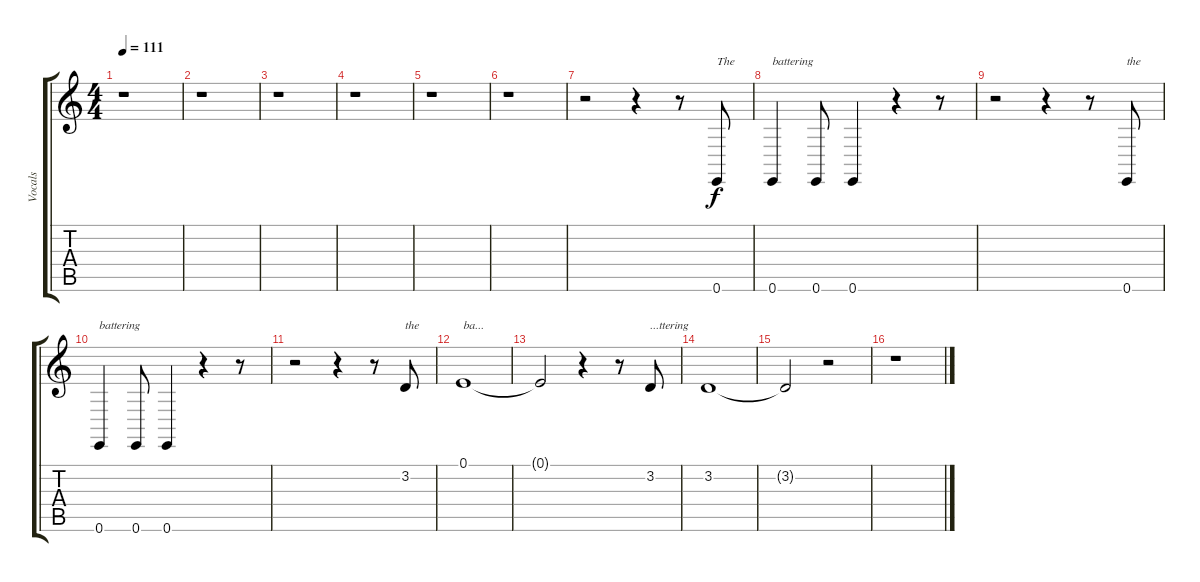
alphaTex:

\track ("Vocals" "Vocals") {instrument bassoon}
\staff {score tabs}
\tuning (E4 B3 G3 D3 A2 E2) {hide}
\ts (4 4)
\tempo 111
\clef g2
\ks c
r.1{dy f} |
r.1 |
r.1 |
r.1 |
r.1 |
r.1 |
r.2 r.4 r.8 0.6.8{txt "The"} |
0.6.4{txt "battering"} 0.6.8 0.6.4 r.4 r.8 |
r.2 r.4 r.8 0.6.8{txt "the"} |
0.6.4{txt "battering"} 0.6.8 0.6.4 r.4 r.8 |
r.2 r.4 r.8 3.2.8{txt "the"} |
0.1.1{txt "ba..."} |
0.1{t}.2 r.4 r.8 3.2.8{txt "...ttering"} |
3.2.1 |
3.2{t}.2 r.2 |
r.1
